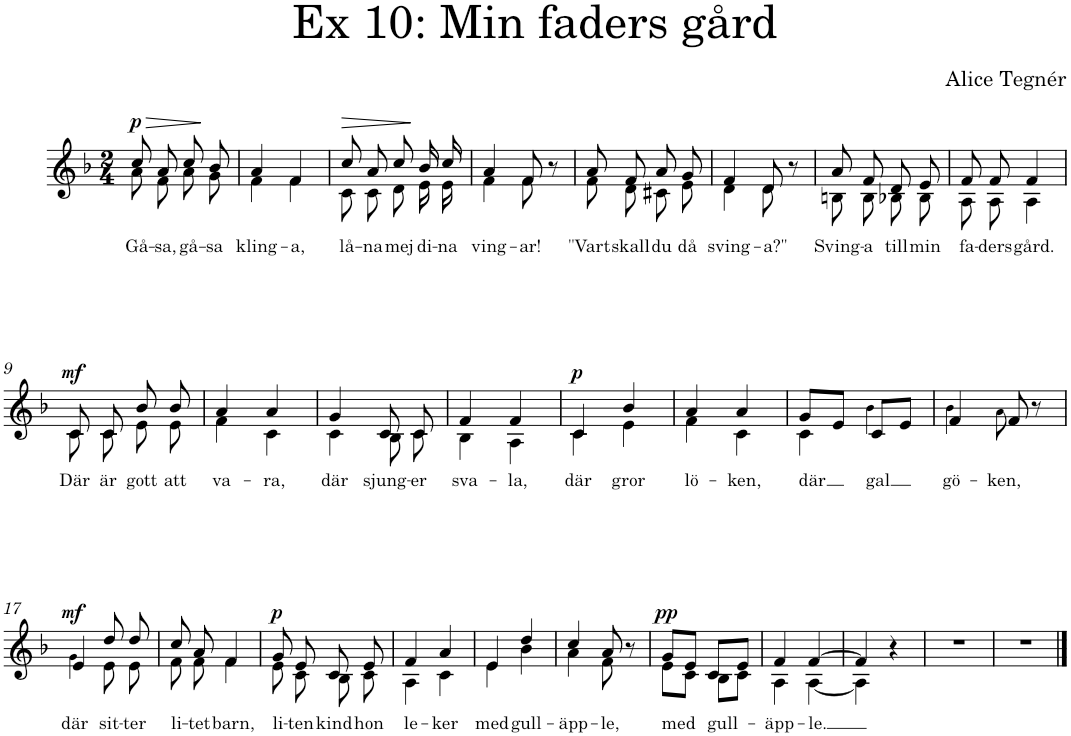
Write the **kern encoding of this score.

**kern	**text	**dynam
*part1	*part1	*part1
*staff1	*staff1	*staff1
*I"Women	*	*
*clefG2	*	*
*k[b-]	*	*
*M2/4	*	*
=1	=1	=1
!	!LO:LY:b	!LO:HP:b
*^	*	*
!	!	!	!LO:DY:n=1:a
8cc/	8a\	Gå-	> p
!	!	!LO:LY:b	!
8a/	8f\	-sa,	.
!	!	!LO:LY:b	!
8cc/	8a\	gå-	.
!	!	!LO:LY:b	!
8b-/	8g\	-sa	]
=2	=2	=2	=2
!	!	!LO:LY:b	!
4a/	4f\	kling-	.
!	!	!LO:LY:b	!
4f/	4f\	-a,	.
=3	=3	=3	=3
!	!	!LO:LY:b	!LO:HP:b
8cc/	8c\	lå-	>
!	!	!LO:LY:b	!
8a/	8c\	-na	.
!	!	!LO:LY:b	!
8cc/	8d\	mej	.
!	!	!LO:LY:b	!
16b-/	16e\	di-	]
!	!	!LO:LY:b	!
16cc/	16e\	-na	.
=4	=4	=4	=4
!	!	!LO:LY:b	!
4a/	4f\	ving-	.
!	!	!LO:LY:b	!
8f/	8f\	-ar!	.
8r	8ryy	.	.
=5	=5	=5	=5
!	!	!LO:LY:b	!
8a/	8f\	"Vart	.
!	!	!LO:LY:b	!
8f/	8d\	skall	.
!	!	!LO:LY:b	!
8a/	8c#X\	du	.
!	!	!LO:LY:b	!
8g/	8e\	då	.
=6	=6	=6	=6
!	!	!LO:LY:b	!
4f/	4d\	sving-	.
!	!	!LO:LY:b	!
8d/	8d\	-a?"	.
8r	8ryy	.	.
=7	=7	=7	=7
!	!	!LO:LY:b	!
8a/	8Bn\	Sving-	.
!	!	!LO:LY:b	!
8f/	8B\	-a	.
!	!	!LO:LY:b	!
8d/	8B-X\	till	.
!	!	!LO:LY:b	!
8e/	8B-\	min	.
=8	=8	=8	=8
!	!	!LO:LY:b	!
8f/	8A\	fa-	.
!	!	!LO:LY:b	!
8f/	8A\	-ders	.
!	!	!LO:LY:b	!
4f/	4A\	gård.	.
!!LO:LB:g=z	!!
=9	=9	=9	=9
!	!	!LO:LY:b	!LO:DY:a
8c/	8c\	Där	mf
!	!	!LO:LY:b	!
8c/	8c\	är	.
!	!	!LO:LY:b	!
8b-/	8e\	gott	.
!	!	!LO:LY:b	!
8b-/	8e\	att	.
=10	=10	=10	=10
!	!	!LO:LY:b	!
4a/	4f\	va-	.
!	!	!LO:LY:b	!
4a/	4c\	-ra,	.
=11	=11	=11	=11
!	!	!LO:LY:b	!
4g/	4c\	där	.
!	!	!LO:LY:b	!
8c/	8B-\	sjung-	.
!	!	!LO:LY:b	!
8c/	8c\	-er	.
=12	=12	=12	=12
!	!	!LO:LY:b	!
4f/	4B-\	sva-	.
!	!	!LO:LY:b	!
4f/	4A\	-la,	.
=13	=13	=13	=13
!	!	!LO:LY:b	!LO:DY:a
4c/	4c\	där	p
!	!	!LO:LY:b	!
4b-/	4e\	gror	.
=14	=14	=14	=14
!	!	!LO:LY:b	!
4a/	4f\	lö-	.
!	!	!LO:LY:b	!
4a/	4c\	-ken,	.
=15	=15	=15	=15
!	!	!LO:LY:b	!
8g/L	4c\	där	.
8e/J	.	.	.
!	!	!LO:LY:b	!
8c/L	4b-!\	gal	.
8e/J	.	.	.
=16	=16	=16	=16
!	!	!LO:LY:b	!
4f/	4b-!\	gö-	.
!	!	!LO:LY:b	!
8f/	8a!\	-ken,	.
8r	8ryy	.	.
!!LO:LB:g=z	!!
=17	=17	=17	=17
!	!	!LO:LY:b	!LO:DY:a
4e/	4g!\	där	mf
!	!	!LO:LY:b	!
8dd/	8e\	sit-	.
!	!	!LO:LY:b	!
8dd/	8e\	-ter	.
=18	=18	=18	=18
!	!	!LO:LY:b	!
8cc/	8f\	li-	.
!	!	!LO:LY:b	!
8a/	8f\	-tet	.
!	!	!LO:LY:b	!
4f/	4f\	barn,	.
=19	=19	=19	=19
!	!	!LO:LY:b	!LO:DY:a
8g/	8e\	li-	p
!	!	!LO:LY:b	!
8e/	8c\	-ten	.
!	!	!LO:LY:b	!
8c/	8B-\	kind	.
!	!	!LO:LY:b	!
8e/	8c\	hon	.
=20	=20	=20	=20
!	!	!LO:LY:b	!
4f/	4A\	le-	.
!	!	!LO:LY:b	!
4a/	4c\	-ker	.
=21	=21	=21	=21
!	!	!LO:LY:b	!
4e/	4e\	med	.
!	!	!LO:LY:b	!
4dd/	4b-\	gull-	.
=22	=22	=22	=22
!	!	!LO:LY:b	!
4cc/	4a\	-äpp-	.
!	!	!LO:LY:b	!
8a/	8f\	-le,	.
8r	8ryy	.	.
=23	=23	=23	=23
!	!	!LO:LY:b	!LO:DY:a
8g/L	8e\L	med	pp
8e/J	8c\J	.	.
!	!	!LO:LY:b	!
8c/L	8B-\L	gull-	.
8e/J	8c\J	.	.
=24	=24	=24	=24
!	!	!LO:LY:b	!
4f/	4A\	-äpp-	.
!	!	!LO:LY:b	!
[4f/	[4A\	-le.	.
=25	=25	=25	=25
4f/]	4A\]	.	.
4r	4ryy	.	.
*v	*v	*	*
=26	=26	=26
2r	.	.
=27	=27	=27
2r	.	.
==	==	==
*-	*-	*-
